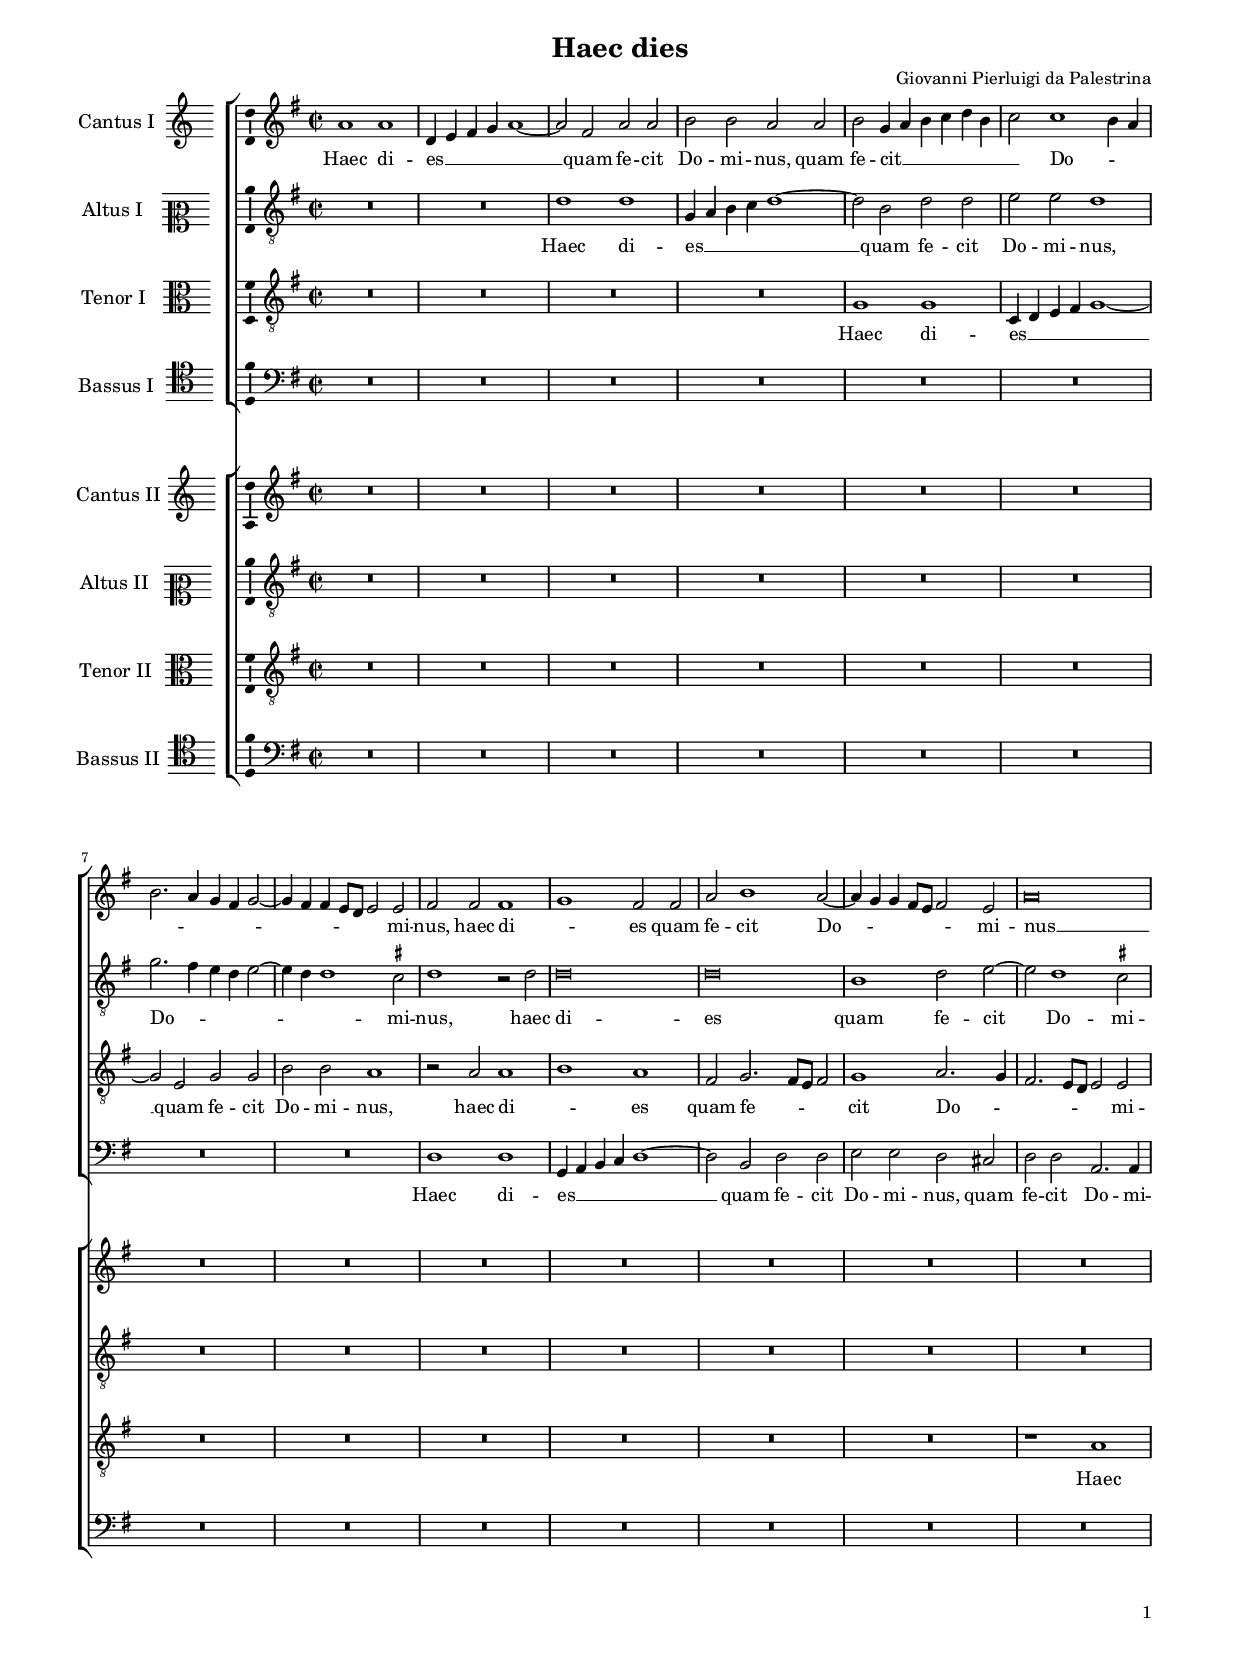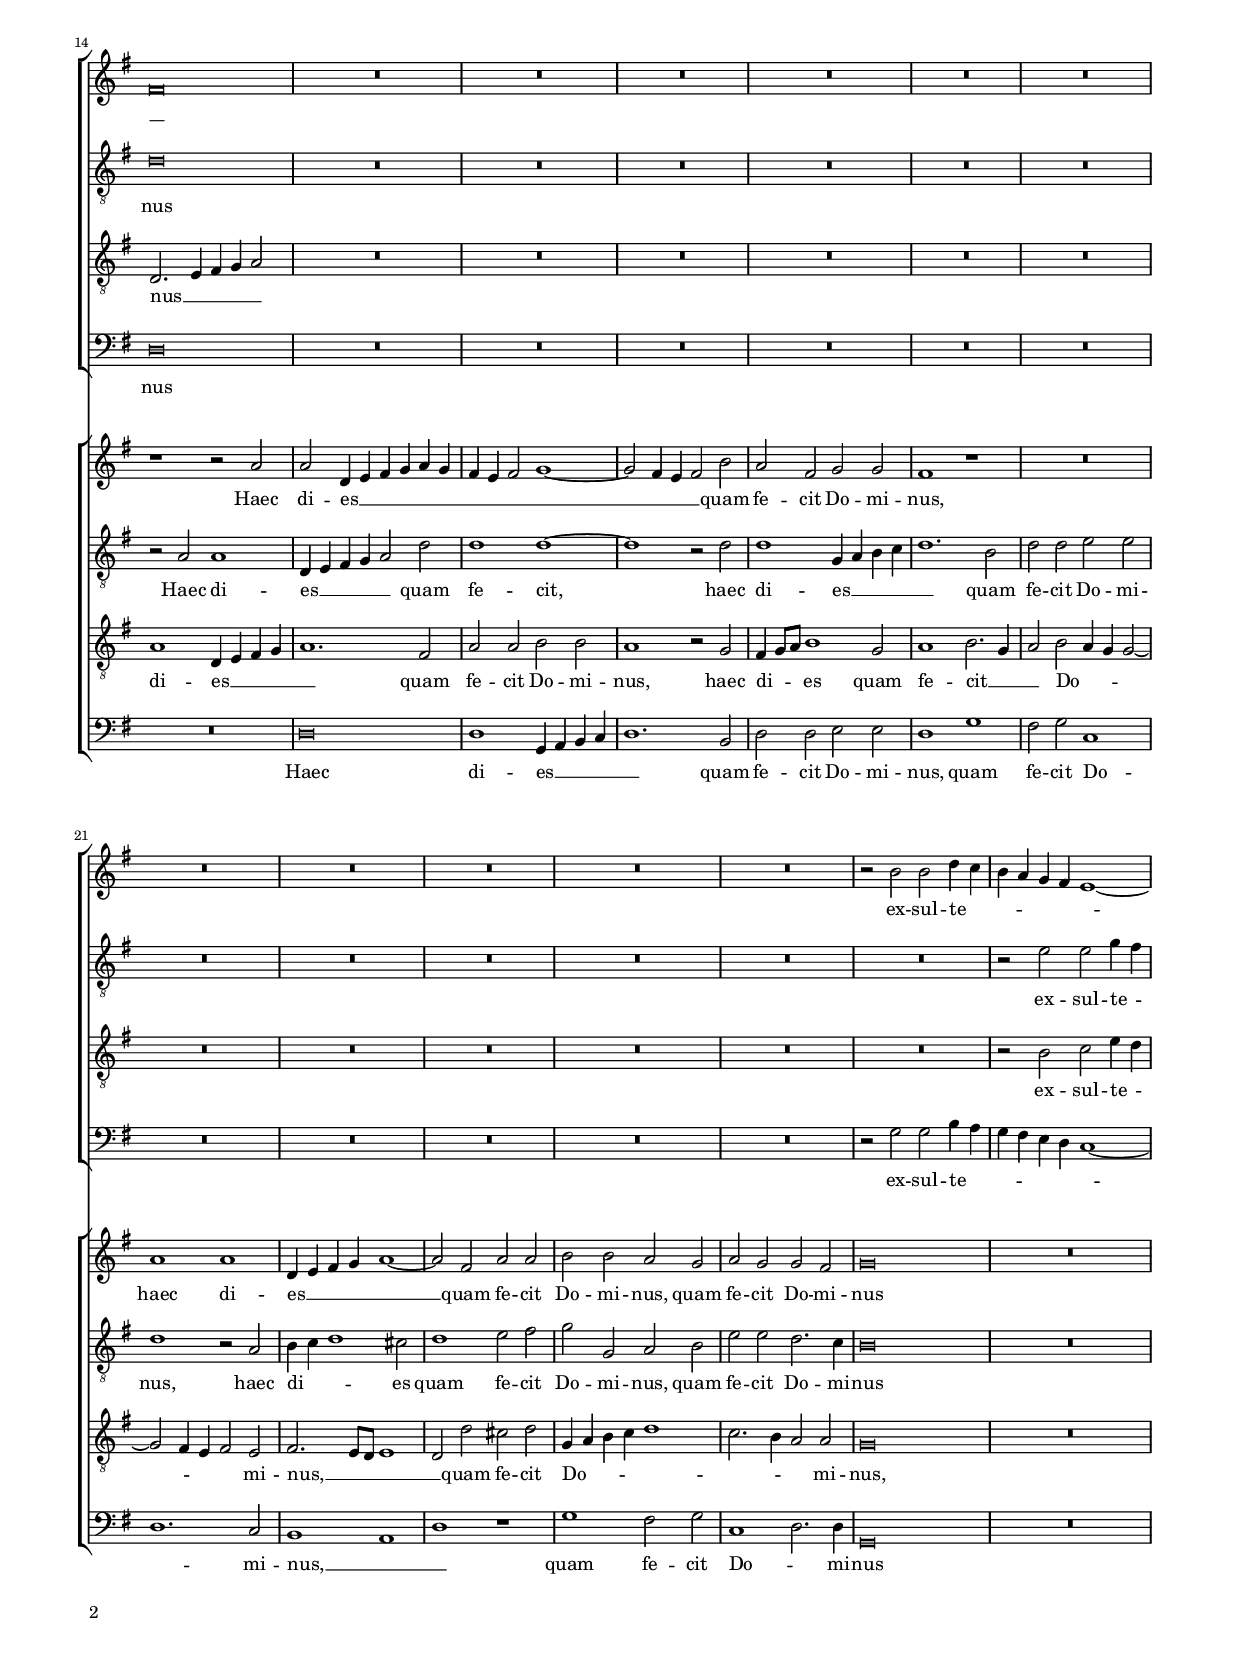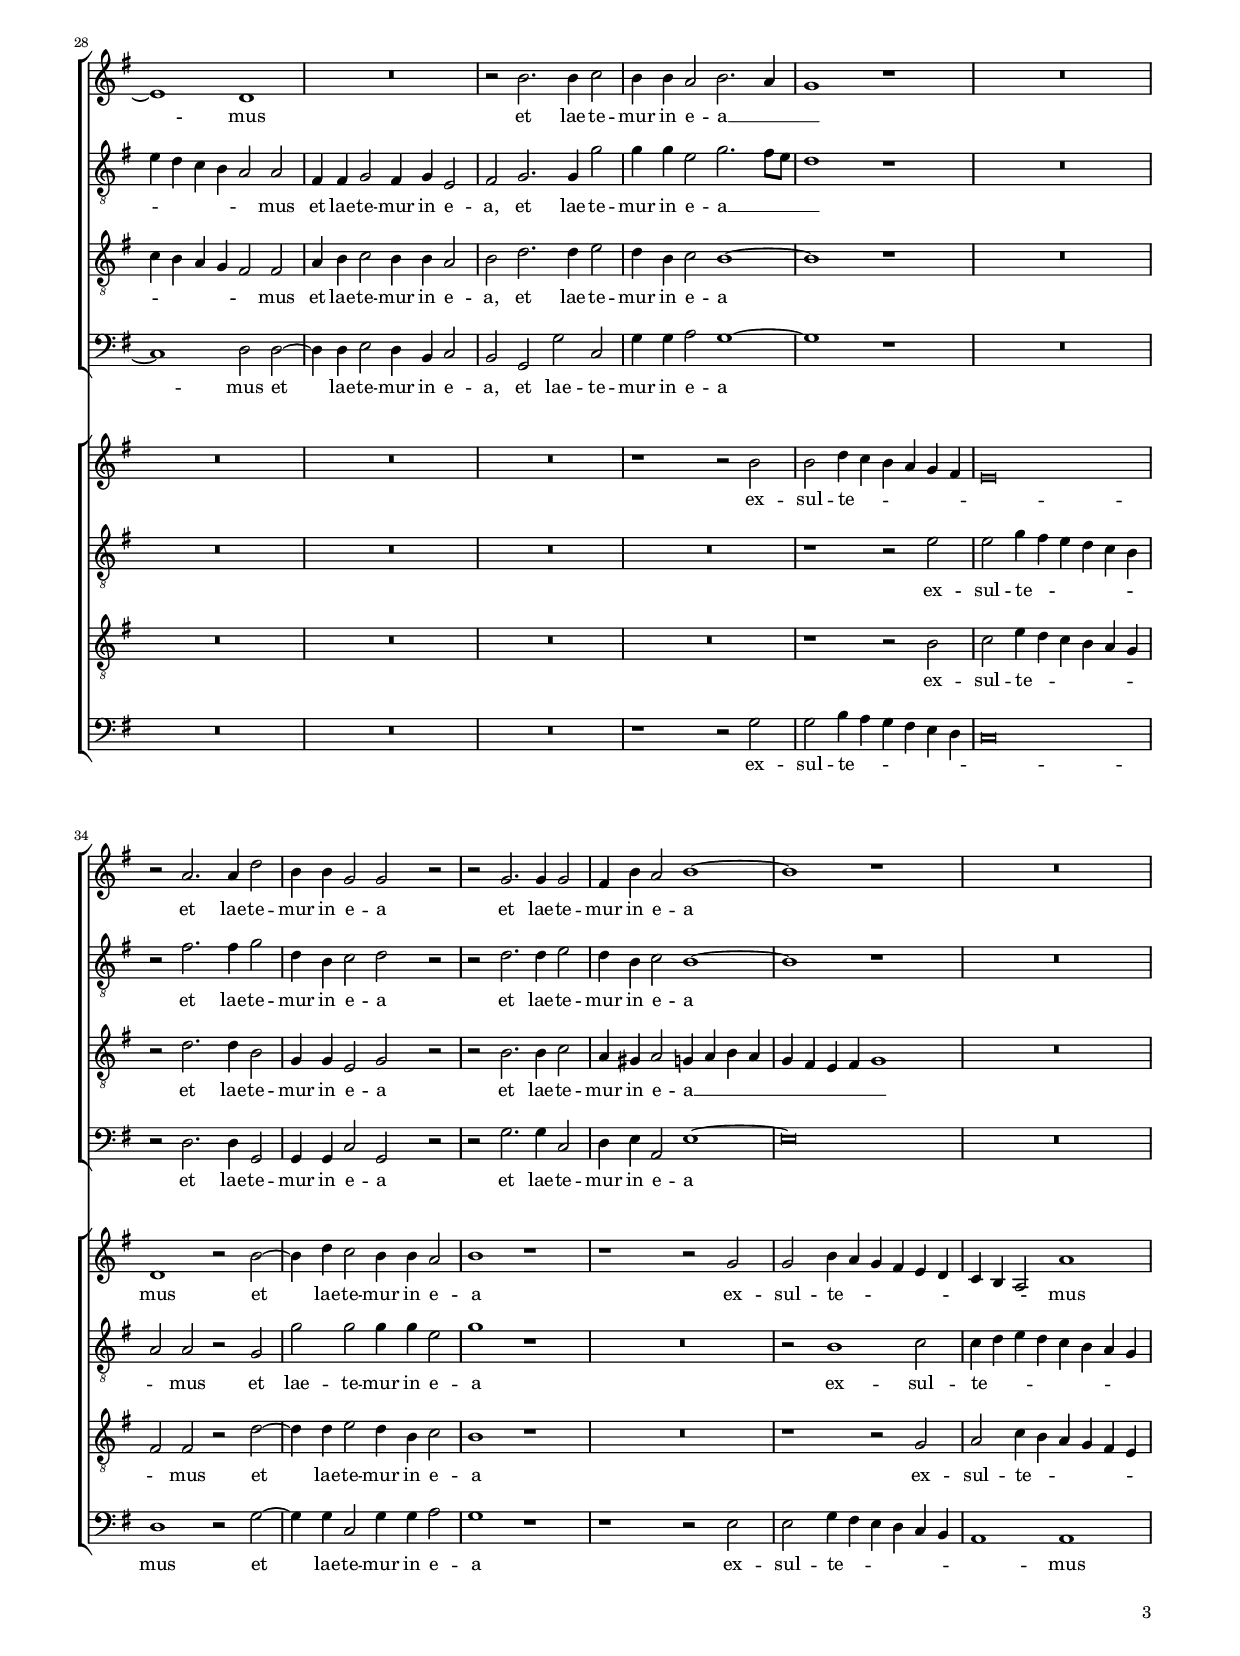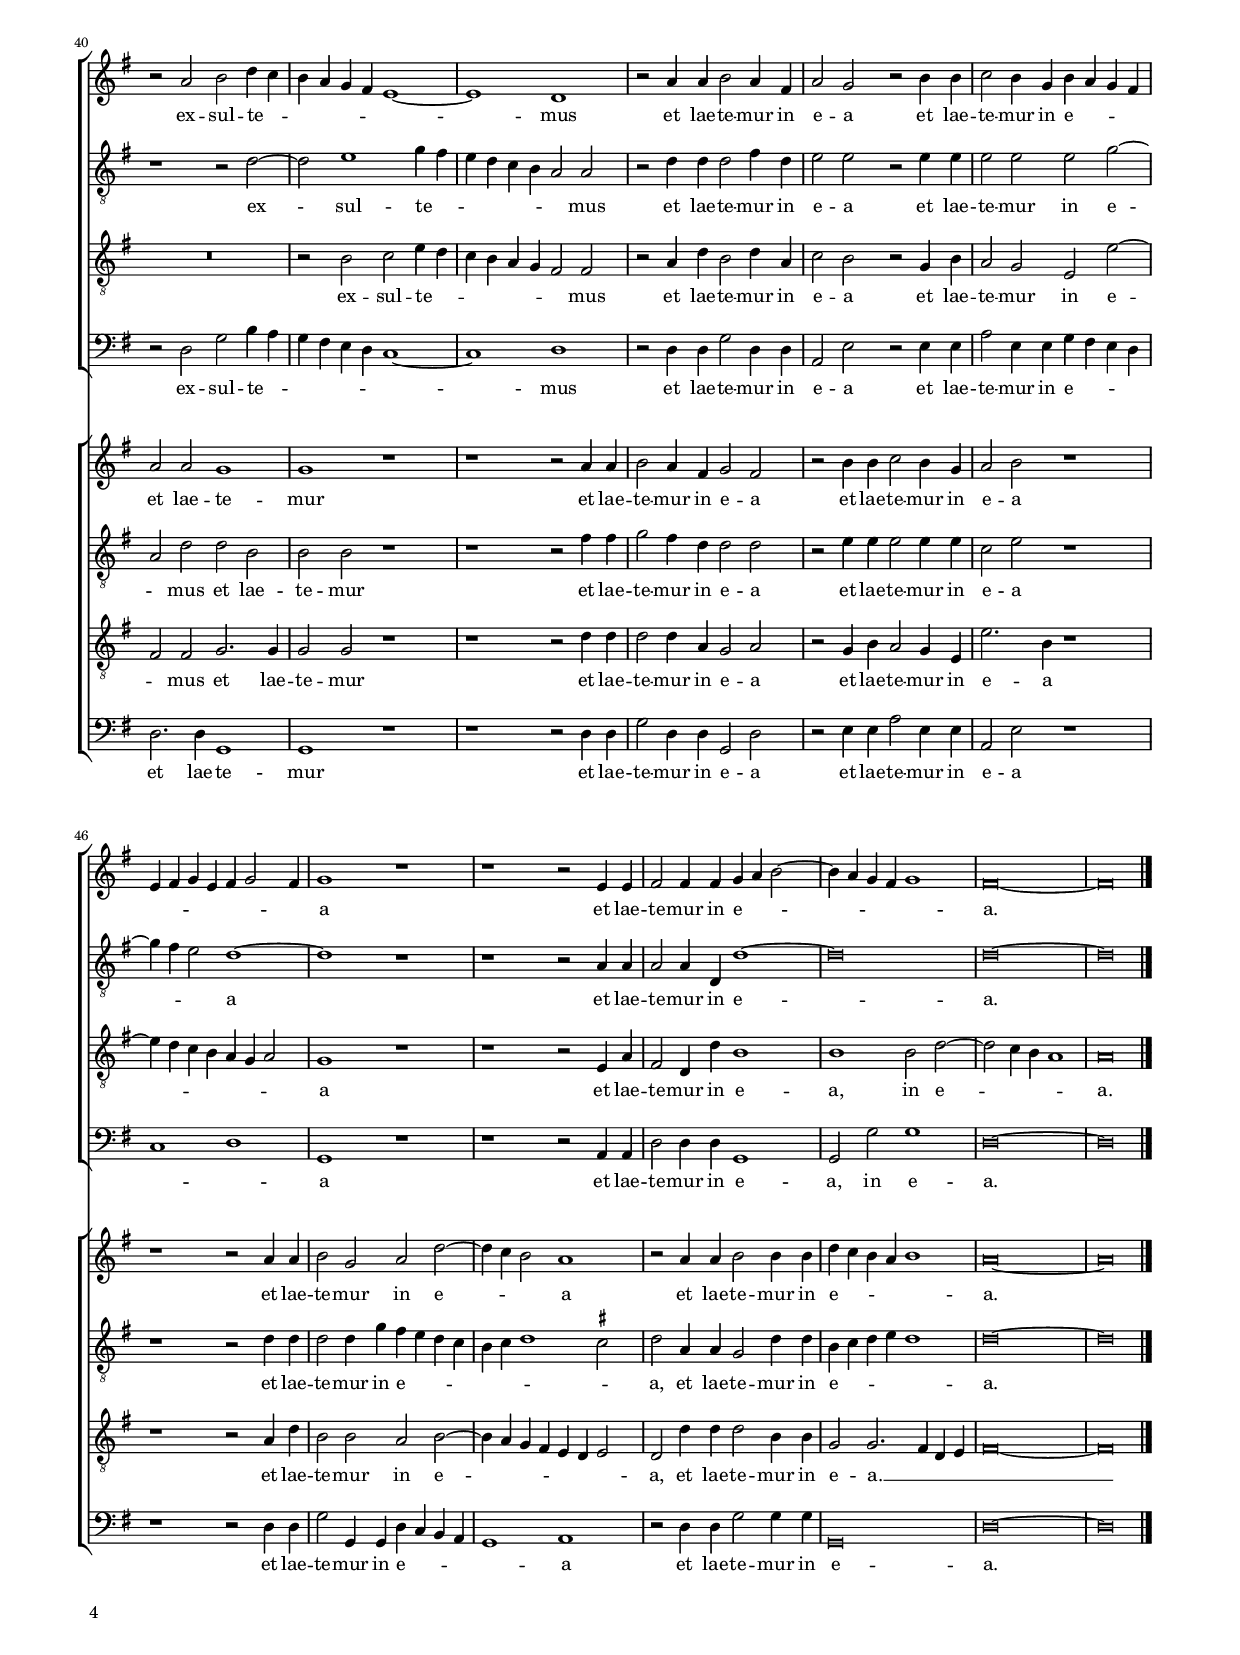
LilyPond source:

\header 
{
	title="Haec dies"
	composer="Giovanni Pierluigi da Palestrina"
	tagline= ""
}

\version "2.24.2"
\include "deutsch.ly"
#(set-global-staff-size 15)
% #(set-default-paper-size "letter")
#(ly:set-option 'point-and-click #f)


\paper
	{
	top-margin = 1.7 \cm
	bottom-margin = 1.1 \cm
	left-margin = 1.5 \cm
	right-margin = 1.5 \cm
	print-page-number = ##f
	ragged-bottom = ##f
	ragged-last-bottom = ##t
	systems-per-page = 2
	page-count = 4
	system-system-spacing = #'((basic-distance . 18) (minimum-distance . 14) (padding . 7) (strechability . 250))
	oddFooterMarkup=\markup   \fill-line { "" \fromproperty #'page:page-number-string }
	evenFooterMarkup=\markup  \fill-line { \fromproperty #'page:page-number-string "" }
	last-bottom-spacing = #'((basic-distance . 12) (minimum-distance . 7) (padding . 4))
	}


global =  
	{
	\key c\major
	\time 2/2 \set Score.measureLength = #(ly:make-moment 2/1)
	\skip 1*2*52 \bar "|."
	}

	ficta = { \once \set suggestAccidentals = ##t }
	
	forget = #(define-music-function (music) (ly:music?) #{
	\accidentalStyle forget
	$music
	\accidentalStyle default
	#})

	
incipitcantusprimus = \markup { \score {
	{
	\set Staff.instrumentName = \markup { \fontsize #1 "Cantus I" }
	\key c \major
	\clef violin
	s4 \bar ""
	}
	\layout  {
	raggedright = ##t
	indent = 1.6 \cm
	line-width = 2.4\cm
	\context { \Staff \remove Time_signature_engraver }
	\override Staff.Clef.Y-extent = #'(0 . 0)
	}} \hspace #1 }
	 
incipitaltusprimus = \markup { \score {
	{
	\set Staff.instrumentName = \markup { \fontsize #1 "Altus I" }
	\key c \major
	\clef mezzosoprano
	s4 \bar ""
	}
	\layout  {
	raggedright = ##t
	indent = 1.6 \cm
	line-width = 2.4\cm
	\context { \Staff \remove Time_signature_engraver }
	\override Staff.Clef.Y-extent = #'(0 . 0)
	}} \hspace #1 }
	 
incipittenorprimus = \markup { \score {
	{
	\set Staff.instrumentName = \markup { \fontsize #1 "Tenor I" }
	\key c \major
	\clef alto
	s4 \bar ""
	}
	\layout  {
	raggedright = ##t
	indent = 1.6 \cm
	line-width = 2.4\cm
	\context { \Staff \remove Time_signature_engraver }
	\override Staff.Clef.Y-extent = #'(0 . 0)
	}} \hspace #1 }


incipitbassusprimus = \markup { \score {
	{
	\set Staff.instrumentName = \markup { \fontsize #1 "Bassus I" }
	\key c \major
	\clef tenor
	s4 \bar ""
	}
	\layout  {
	raggedright = ##t
	indent = 1.6 \cm
	line-width = 2.4\cm
	\context { \Staff \remove Time_signature_engraver }
	\override Staff.Clef.Y-extent = #'(0 . 0)
	}} \hspace #1 }

incipitcantussecundus = \markup { \score {
	{
	\set Staff.instrumentName = \markup { \fontsize #1 "Cantus II" }
	\key c \major
	\clef violin
	s4 \bar ""
	}
	\layout  {
	raggedright = ##t
	indent = 1.6 \cm
	line-width = 2.4\cm
	\context { \Staff \remove Time_signature_engraver }
	\override Staff.Clef.Y-extent = #'(0 . 0)
	}} \hspace #1 }


incipitaltussecundus = \markup { \score {
	{
	\set Staff.instrumentName = \markup { \fontsize #1 "Altus II" }
	\key c \major
	\clef mezzosoprano
	s4 \bar ""
	}
	\layout  {
	raggedright = ##t
	indent = 1.6 \cm
	line-width = 2.4\cm
	\context { \Staff \remove Time_signature_engraver }
	\override Staff.Clef.Y-extent = #'(0 . 0)
	}} \hspace #1 }


incipittenorsecundus = \markup { \score {
	{
	\set Staff.instrumentName = \markup { \fontsize #1 "Tenor II" }
	\key c \major
	\clef alto
	s4 \bar ""
	}
	\layout  {
	raggedright = ##t
	indent = 1.6 \cm
	line-width = 2.4\cm
	\context { \Staff \remove Time_signature_engraver }
	\override Staff.Clef.Y-extent = #'(0 . 0)
	}} \hspace #1 }	


incipitbassussecundus = \markup { \score {
	{
	\set Staff.instrumentName = \markup { \fontsize #1 "Bassus II" }
	\key c \major
	\clef tenor
	s4 \bar ""
	}
	\layout  {
	raggedright = ##t
	indent = 1.6 \cm
	line-width = 2.4\cm
	\context { \Staff \remove Time_signature_engraver }
	\override Staff.Clef.Y-extent = #'(0 . 0)
	}} \hspace #1 }

cantusprimus =  \relative c''
	{
	d1 d
	g,4 a h c d1~
	d2 h d d
	e2 e d d
%5
	e2 c4 d e f g e |
	f2 f1 e4 d
	e2. d4 c h c2~
	c4 h h a8 g a2 a
	h2 h h1
%10
	c1 h2 h |
	d2 e1 d2~
	d4 c c h8 a h2 a
	d\breve
	h\breve
%15
	R\breve |
	R\breve
	R\breve
	R\breve
	R\breve
%20
	R\breve |
	R\breve
	R\breve
	R\breve
	R\breve
%25
	R\breve |
	r2 e e g4 f
	e4 d c h a1~
	a1 g
	R\breve
%30
	r2 e'2. e4 f2 |
	e4 e d2 e2. d4
	c1 r
	R\breve
	r2 d2. d4 g2
%35
	e4 e c2 c r |
	r2 c2. c4 c2
	h4 e d2 e1~
	e1 r
	R\breve
%40
	r2 d e g4 f |
	e4 d c h a1~
	a1 g
	r2 d'4 d e2 d4 h
	d2 c r e4 e
%45
	f2 e4 c e d c h
	a4 h c a h c2 h4
	c1 r
	r1 r2 a4 a
	h2 h4 h c d e2~
%50
	e4 d c h c1 |
	h\breve~
	h\breve |
	}

altusprimus =  \relative c' 
	{
	R\breve
	R\breve
	g'1 g
	c,4 d e f g1~
%5
	g2 e g g |
	a2 a g1
	c2. h4 a g a2~
	a4 g g1 \ficta fis2
	g1 r2 g
%10
	g\breve |
	g\breve
	e1 g2 a~
	a2 g1 \ficta fis2
	g\breve
%15
	R\breve |
	R\breve
	R\breve
	R\breve
	R\breve
%20
	R\breve |
	R\breve
	R\breve
	R\breve
	R\breve
%25
	R\breve |
	R\breve
	r2 a a c4 h
	a4 g f e d2 d
	h4 h c2 h4 c a2
%30
	h2 c2. c4 c'2 |
	c4 c a2 c2. h8 a
	g1 r
	R\breve
	r2 h2. h4 c2
%35
	g4 e f2 g r |
	r2 g2. g4 a2
	g4 e f2 e1~
	e1 r
	R\breve
%40
	r1 r2 g~ |
	g2 a1 c4 h
	a4 g f e d2 d
	r2 g4 g g2 h4 g
	a2 a r a4 a
%45
	a2 a a c~ |
	c4 h a2 g1~
	g1 r
	r1 r2 d4 d
	d2 d4 g, g'1~
%50
	g\breve |
	g\breve~
	g\breve |
	}

tenorprimus =  \relative c' 
	{
	R\breve
	R\breve
	R\breve
	R\breve
%5
	c1 c |
	f,4 g a h c1~
	c2 a c c
	e2 e d1
	r2 d d1
%10
	e1 d |
	h2 c2. h8 a h2
	c1 d2. c4
	h2. a8 g a2 a
	g2. a4 h c d2
%15
	R\breve |
	R\breve
	R\breve
	R\breve
	R\breve
%20
	R\breve |
	R\breve
	R\breve
	R\breve
	R\breve
%25
	R\breve |
	R\breve
	r2 e f a4 g
	f4 e d c h2 h
	d4 e f2 e4 e d2
%30
	e2 g2. g4 a2 |
	g4 e f2 e1~
	e1 r
	R\breve
	r2 g2. g4 e2
%35
	c4 c a2 c r |
	r2 e2. e4 f2
	d4 cis d2 c4 d e d
	c4 h a h c1
	R\breve
%40
	R\breve |
	r2 e f a4 g
	f4 e d c h2 h
	r2 d4 g e2 g4 d
	f2 e r c4 e
%45
	d2 c a a'~ |
	a4 g f e d c d2
	c1 r
	r1 r2 a4 d
	h2 g4 g' e1
%50
	e1 e2 g~ |
	g2 f4 e d1
	d\breve |
	}

bassusprimus  =  \relative c 
	{
	R\breve
	R\breve
	R\breve
	R\breve
%5
	R\breve |
	R\breve
	R\breve
	R\breve
	g'1 g
%10
	c,4 d e f g1~ |
	g2 e g g
	a2 a g fis
	g2 g d2. d4
	g\breve
%15
	R\breve |
	R\breve
	R\breve
	R\breve
	R\breve
%20
	R\breve |
	R\breve
	R\breve
	R\breve
	R\breve
%25
	R\breve |
	r2 c c e4 d
	c4 h a g f1~
	f1 g2 g~
	g4 g a2 g4 e f2
%30
	e2 c c' f, |
	c'4 c d2 c1~
	c1 r
	R\breve
	r2 g2. g4 c,2
%35
	c4 c f2 c r |
	r2 c'2. c4 f,2
	g4 a d,2 a'1~
	a\breve
	R\breve
%40
	r2 g c e4 d |
	c4 h a g f1~
	f1 g
	r2 g4 g c2 g4 g
	d2 a' r a4 a
%45
	d2 a4 a c h a g
	f1 g
	c,1 r
	r1 r2 d4 d
	g2 g4 g c,1
%50
	c2 c' c1
	g\breve~
	g\breve |
	}

cantussecundus =  \relative c''
	{
	R\breve
	R\breve
	R\breve
	R\breve
%5
	R\breve |
	R\breve
	R\breve
	R\breve
	R\breve
%10
	R\breve |
	R\breve
	R\breve
	R\breve
	r1 r2 d
%15
	d2 g,4 a h c d c |
	h4 a h2 c1~
	c2 h4 a h2 e
	d2 h c c 
	h1 r
%20
	R\breve |
	d1 d
	g,4 a h c d1~
	d2 h d d
	e2 e d c
%25
	d2 c c h |
	c\breve
	R\breve
	R\breve
	R\breve
%30
	R\breve |
	r1 r2 e
	e2 g4 f e d c h
	a\breve
	g1 r2 e'~
%35
	e4 g f2 e4 e d2 |
	e1 r
	r1 r2 c
	c2 e4 d c h a g
	f4 e d2 d'1
%40
	d2 d c1 |
	c1 r
	r1 r2 d4 d
	e2 d4 h c2 h
	r2 e4 e f2 e4 c
%45
	d2 e r1 |
	r1 r2 d4 d
	e2 c d g~
	g4 f e2 d1
	r2 d4 d e2 e4 e
%50
	g4 f e d e1 |
	d\breve~
	d\breve |
	}

altussecundus =  \relative c'
	{
	R\breve
	R\breve
	R\breve
	R\breve
%5
	R\breve |
	R\breve
	R\breve
	R\breve
	R\breve
%10
	R\breve |
	R\breve
	R\breve
	R\breve
	r2 d d1
%15
	g,4 a h c d2 g |
	g1 g~
	g1 r2 g
	g1 c,4 d e f
	g1. e2
%20
	g2 g a a |
	g1 r2 d
	e4 f g1 fis2
	g1 a2 h
	c2 c, d e
%25
	a2 a g2. f4 |
	e\breve
	R\breve
	R\breve
	R\breve
%30
	R\breve |
	R\breve
	r1 r2 a
	a2 c4 h a g f e
	d2 d r c
%35
	c'2 c c4 c a2 |
	c1 r
	R\breve
	r2 e,1 f2
	f4 g a g f e d c
%40
	d2 g g e |
	e2 e r1
	r1 r2 h'4 h
	c2 h4 g g2 g
	r2 a4 a a2 a4 a
%45
	f2 a r1 |
	r1 r2 g4 g
	g2 g4 c h4 a g f
	e4 f g1 \ficta fis2
	g2 d4 d c2 g'4 g
%50
	e4 f g a g1 |
	g\breve~
	g\breve |
	}

tenorsecundus =  \relative c'
	{
	R\breve
	R\breve
	R\breve
	R\breve
%5
	R\breve |
	R\breve
	R\breve
	R\breve
	R\breve
%10
	R\breve |
	R\breve
	R\breve
	r1 d
	d1 g,4 a h c
%15
	d1. h2 |
	d2 d e e
	d1 r2 c
	h4 c8 d e1 c2
	d1 e2. c4
%20
	d2 e d4 c c2~ |
	c2 h4 a h2 a
	h2. a8 g a1
	g2 g' fis g
	c,4 d e f g1
%25
	f2. e4 d2 d |
	c\breve
	R\breve
	R\breve
	R\breve
%30
	R\breve |
	R\breve
	r1 r2 e
	f2 a4 g f e d c
	h2 h r g'~
%35
	g4 g a2 g4 e f2 |
	e1 r
	R\breve
	r1 r2 c
	d2 f4 e d c h a
%40
	h2 h c2. c4 |
	c2 c r1
	r1 r2 g'4 g
	g2 g4 d c2 d
	r2 c4 e d2 c4 a
%45
	a'2. e4 r1 |
	r1 r2 d4 g
	e2 e d e~
	e4 d c h a g a2
	g2 g'4 g g2 e4 e
%50
	c2 c2. h4 g a |
	h\breve~
	h\breve |
	}

bassussecundus =  \relative c
	{
	R\breve
	R\breve
	R\breve
	R\breve
%5
	R\breve |
	R\breve
	R\breve
	R\breve
	R\breve
%10
	R\breve |
	R\breve
	R\breve
	R\breve
	R\breve
%15
	g'\breve |
	g1 c,4 d e f
	g1. e2
	g2 g a a
	g1 c
%20
	h2 c f,1 |
	g1. f2
	e1 d
	g1 r
	c1 h2 c
%25
	f,1 g2. g4 |
	c,\breve
	R\breve
	R\breve
	R\breve
%30
	R\breve |
	r1 r2 c'
	c2 e4 d c h a g
	f\breve
	g1 r2 c~ |
%35
	c4 c f,2 c'4 c d2 |	
	c1 r
	r1 r2 a
	a2 c4 h a g f e
	d1 d
%40
	g2. g4 c,1 |
	c1 r
	r1 r2 g'4 g
	c2 g4 g c,2 g'
	r2 a4 a d2 a4 a
%45
	d,2 a' r1 |
	r1 r2 g4 g
	c2 c,4 c g'4 f e d
	c1 d
	r2 g4 g c2 c4 c
%50
	c,\breve |
	g'\breve~
	g\breve |
	}


lyricscantusprimus = \lyricmode {
	Haec di -- es __ _ _ _ _ quam fe -- cit Do -- mi -- nus,
	quam fe -- cit __ _ _ _ _ _ _ Do -- _ _ _ _ _ _ _ _ _ _ _ _ mi -- nus,
	haec di -- _ es quam fe -- cit Do -- _ _ _ _ _ mi -- nus __ _
	ex -- sul -- te -- _ _ _ _ _ _ mus
	et lae -- te -- mur in e -- a __ _ _
	et lae -- te -- mur in e -- a
	et lae -- te -- mur in e -- a
	ex -- sul -- te -- _ _ _ _ _ _ mus
	et lae -- te -- mur in e -- a
	et lae -- te -- mur in e -- _ _ _ _ _ _ _ _ _ _ a
	et lae -- te -- mur in e -- _ _ _ _ _ _ a.
	}


lyricsaltusprimus = \lyricmode {
	Haec di -- es __ _ _ _ _ quam fe -- cit Do -- mi -- nus,
	Do -- _ _ _ _ _ _ mi -- nus,
	haec di -- es quam fe -- cit Do -- mi -- nus
	ex -- sul -- te -- _ _ _ _ _ _ mus
	et lae -- te -- mur in e -- a,
	et lae -- te -- mur in e -- a __ _ _ _
	et lae -- te -- mur in e -- a
	et lae -- te -- mur in e -- a
	ex -- sul -- te -- _ _ _ _ _ _ mus
	et lae -- te -- mur in e -- a
	et lae -- te -- mur in e -- _ _ a
	et lae -- te -- mur in e -- a.
	}


lyricstenorprimus = \lyricmode {
	Haec di -- es __ _ _ _ _ quam fe -- cit Do -- mi -- nus,
	haec di -- _ es quam fe -- _ _ _ cit Do -- _ _ _ _ _ mi -- nus __ _ _ _ _
	ex -- sul -- te -- _ _ _ _ _ _ mus
	et lae -- te -- mur in e -- a,
	et lae -- te -- mur in e -- a
	et lae -- te -- mur in e -- a
	et lae -- te -- mur in e -- a __ _ _ _ _ _ _ _ _
	ex -- sul -- te -- _ _ _ _ _ _ mus
	et lae -- te -- mur in e -- a
	et lae -- te -- mur in e -- _ _ _ _ _ _ a
	et lae -- te -- mur in e -- a,
	in e -- _ _ _ a.
	}


lyricsbassusprimus = \lyricmode {
	Haec di -- es __ _ _ _ _ quam fe -- cit Do -- mi -- nus,
	quam fe -- cit Do -- mi -- nus
	ex -- sul -- te -- _ _ _ _ _ _ mus
	et lae -- te -- mur in e -- a,
	et lae -- te -- mur in e -- a
	et lae -- te -- mur in e -- a
	et lae -- te -- mur in e -- a
	ex -- sul -- te -- _ _ _ _ _ _ mus
	et lae -- te -- mur in e -- a
	et lae -- te -- mur in e -- _ _ _ _ _ a
	et lae -- te -- mur in e -- a,
	in e -- a.
	}


lyricscantussecundus = \lyricmode {
	Haec di -- es __ _ _ _ _ _ _ _ _ _ _ _ _ quam fe -- cit Do -- mi -- nus,
	haec di -- es __ _ _ _ _ quam fe -- cit Do -- mi -- nus,
	quam fe -- cit Do -- mi -- nus
	ex -- sul -- te -- _ _ _ _ _ _ mus
	et lae -- te -- mur in e -- a
	ex -- sul -- te -- _ _ _ _ _ _ _ _ mus
	et lae -- te -- mur
	et lae -- te -- mur in e -- a
	et lae -- te -- mur in e -- a
	et lae -- te -- mur in e -- _ _ a
	et lae -- te -- mur in e -- _ _ _ _ a.
	}


lyricsaltussecundus = \lyricmode {
	Haec di -- es __ _ _ _ _ quam fe -- cit,
	haec di -- es __ _ _ _ _ quam fe -- cit Do -- mi -- nus,
	haec di -- _ _ es quam fe -- cit Do -- mi -- nus,
	quam fe -- cit Do -- mi -- nus
	ex -- sul -- te -- _ _ _ _ _ _ mus
	et lae -- te -- mur in e -- a
	ex -- sul -- te -- _ _ _ _ _ _ _ _ mus
	et lae -- te -- mur
	et lae -- te -- mur in e -- a
	et lae -- te -- mur in e -- a
	et lae -- te -- mur in e -- _ _ _ _ _ _ _ a,
	et lae -- te -- mur in e -- _ _ _ _ a.
	}
	

lyricstenorsecundus = \lyricmode {
	Haec di -- es __ _ _ _ _ quam fe -- cit Do -- mi -- nus,
	haec di -- _ _ es quam fe -- cit __ _ _ Do -- _ _ _ _ _ _ mi -- nus, __ _ _ _ _
	quam fe -- cit Do -- _ _ _ _ _ _ _ mi -- nus,
	ex -- sul -- te -- _ _ _ _ _ _ mus
	et lae -- te -- mur in e -- a
	ex -- sul -- te -- _ _ _ _ _ _ mus
	et lae -- te -- mur
	et lae -- te -- mur in e -- a
	et lae -- te -- mur in e -- a
	et lae -- te -- mur in e -- _ _ _ _ _ _ a,
	et lae -- te -- mur in e -- a. __ _ _ _ _ 
	}


lyricsbassussecundus = \lyricmode {
	Haec di -- es __ _ _ _ _ quam fe -- cit Do -- mi -- nus,
	quam fe -- cit Do -- _ mi -- nus, __ _ _
	quam fe -- cit Do -- _ mi -- nus
	ex -- sul -- te -- _ _ _ _ _ _ mus
	et lae -- te -- mur in e -- a
	ex -- sul -- te -- _ _ _ _ _ _ mus
	et lae -- te -- mur
	et lae -- te -- mur in e -- a
	et lae -- te -- mur in e -- a
	et lae -- te -- mur in e -- _ _ _ _ a
	et lae -- te -- mur in e -- a.
	}


\score
{	\transpose c g, {
	
<<
	\new ChoirStaff \with { \override StaffGrouper.staffgroup-staff-spacing.basic-distance = #15 
				\override StaffGrouper.staff-staff-spacing.basic-distance = #12 }
	<<
	
	\new Staff << \global
	\new Voice="v1" {
		\set Staff.instrumentName=\incipitcantusprimus
		\set Staff.midiInstrument = "reed organ"
		\clef violin
		\cantusprimus }
	\new Lyrics \lyricsto "v1" {\lyricscantusprimus }
	>>
	
	\new Staff << \global
	\new Voice="v2" {
		\set Staff.instrumentName=\incipitaltusprimus
		\set Staff.midiInstrument = "reed organ"
		\clef "G_8" 
		\altusprimus }
	\new Lyrics \lyricsto "v2" {\lyricsaltusprimus }
	>>
	
	\new Staff << \global
	\new Voice="v3" {
		\set Staff.instrumentName=\incipittenorprimus
		\set Staff.midiInstrument = "reed organ"
		\clef "G_8"
		\tenorprimus }
	\new Lyrics \lyricsto "v3" {\lyricstenorprimus }
	>>
	
	\new Staff << \global
	\new Voice="v4" {
		\set Staff.instrumentName=\incipitbassusprimus
		\set Staff.midiInstrument = "reed organ"
		\clef bass 
		\bassusprimus }
	\new Lyrics \lyricsto "v4" {\lyricsbassusprimus}
	>>
	>>
	
	\new ChoirStaff \with { \override StaffGrouper.staff-staff-spacing.basic-distance = #12 }
	<<
	
	\new Staff << \global
	\new Voice="v5" {
		\set Staff.instrumentName=\incipitcantussecundus
		\set Staff.midiInstrument = "reed organ"
		\clef violin
		\cantussecundus }
	\new Lyrics \lyricsto "v5" {\lyricscantussecundus }
	>>
	
	\new Staff << \global
	\new Voice="v6" {
		\set Staff.instrumentName=\incipitaltussecundus
		\set Staff.midiInstrument = "reed organ"
		\clef "G_8" 
		\altussecundus }
	\new Lyrics \lyricsto "v6" {\lyricsaltussecundus }
	>>
	
	\new Staff << \global
	\new Voice="v7" {
		\set Staff.instrumentName=\incipittenorsecundus
		\set Staff.midiInstrument = "reed organ"
		\clef "G_8"
		\tenorsecundus }
	\new Lyrics \lyricsto "v7" {\lyricstenorsecundus }
	>>
	
	\new Staff << \global
	\new Voice="v8" {
		\set Staff.instrumentName=\incipitbassussecundus
		\set Staff.midiInstrument = "reed organ"
		\clef bass 
		\bassussecundus }
	\new Lyrics \lyricsto "v8" {\lyricsbassussecundus}
	>>
	>>
>>
	} % transpose

\layout
	{
	indent = 2.5 \cm
%	\context { \Lyrics \override VerticalAxisGroup.nonstaff-relatedstaff-spacing.padding = #2 }
%	\context { \Lyrics \override LyricText.font-size = #1 }
	\context { \Score \override BarNumber.padding = #2 }
	\context { \Voice \override NoteHead.style = #'baroque }
	\context { \Staff \consists Ambitus_engraver }
	\context { \Staff \override TimeSignature.break-visibility = #end-of-line-invisible }
	}

\midi
	{
	 \tempo 2 = 85
	}
	 
}

% EOF
